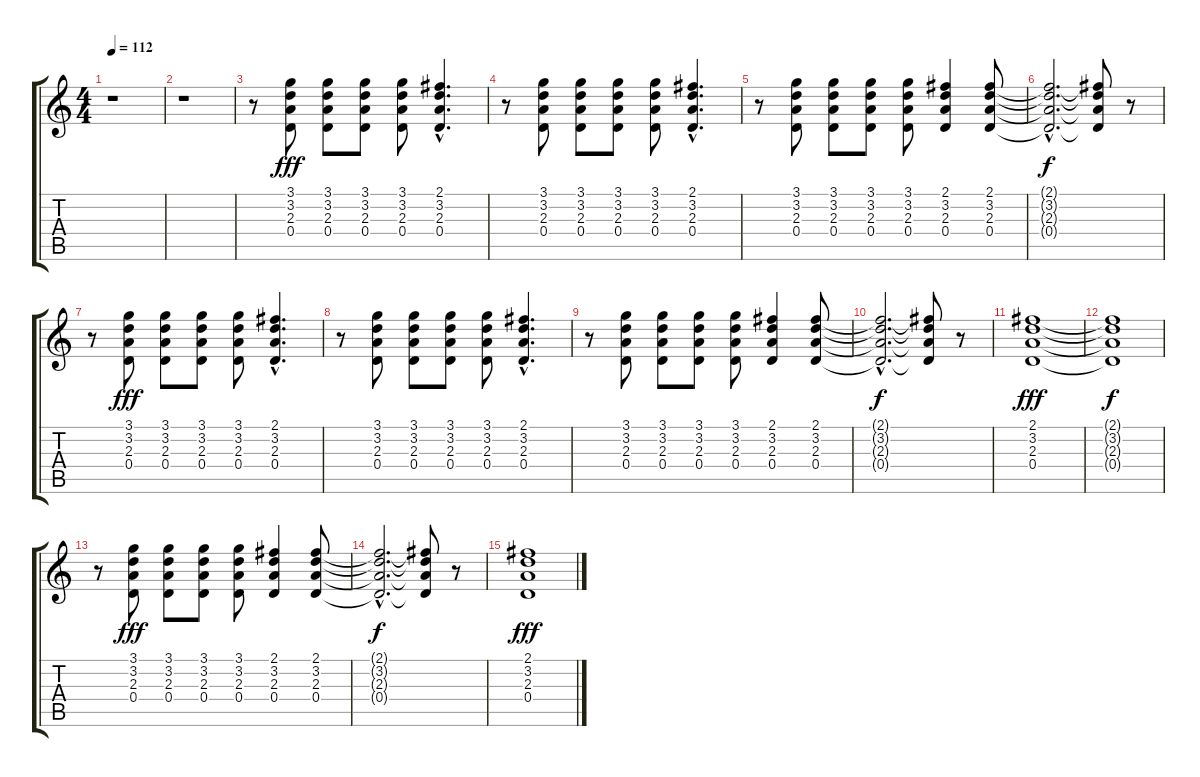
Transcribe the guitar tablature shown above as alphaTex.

\track "" {instrument electricguitarclean}
\staff {score tabs}
\tuning (E4 B3 G3 D3 A2 E2) {hide}
\ts (4 4)
\tempo 112
\clef g2
\ks c
r.1{dy f} |
r.1 |
r.8 (3.1 3.2 2.3 0.4).8{dy fff} (3.1 3.2 2.3 0.4).8 (3.1 3.2 2.3 0.4).8 (3.1 3.2 2.3 0.4).8 (2.1{hac} 3.2{hac} 2.3{hac} 0.4{hac}).4{d} |
r.8 (3.1 3.2 2.3 0.4).8 (3.1 3.2 2.3 0.4).8 (3.1 3.2 2.3 0.4).8 (3.1 3.2 2.3 0.4).8 (2.1{hac} 3.2{hac} 2.3{hac} 0.4{hac}).4{d} |
r.8 (3.1 3.2 2.3 0.4).8 (3.1 3.2 2.3 0.4).8 (3.1 3.2 2.3 0.4).8 (3.1 3.2 2.3 0.4).8 (2.1 3.2 2.3 0.4).4 (2.1 3.2 2.3 0.4).8 |
(2.1{hac t} 3.2{hac t} 2.3{hac t} 0.4{hac t}).2{d dy f} (2.1{t} 3.2{t} 2.3{t} 0.4{t}).8 r.8 |
r.8 (3.1 3.2 2.3 0.4).8{dy fff} (3.1 3.2 2.3 0.4).8 (3.1 3.2 2.3 0.4).8 (3.1 3.2 2.3 0.4).8 (2.1{hac} 3.2{hac} 2.3{hac} 0.4{hac}).4{d} |
r.8 (3.1 3.2 2.3 0.4).8 (3.1 3.2 2.3 0.4).8 (3.1 3.2 2.3 0.4).8 (3.1 3.2 2.3 0.4).8 (2.1{hac} 3.2{hac} 2.3{hac} 0.4{hac}).4{d} |
r.8 (3.1 3.2 2.3 0.4).8 (3.1 3.2 2.3 0.4).8 (3.1 3.2 2.3 0.4).8 (3.1 3.2 2.3 0.4).8 (2.1 3.2 2.3 0.4).4 (2.1 3.2 2.3 0.4).8 |
(2.1{hac t} 3.2{hac t} 2.3{hac t} 0.4{hac t}).2{d dy f} (2.1{t} 3.2{t} 2.3{t} 0.4{t}).8 r.8 |
(2.1 3.2 2.3 0.4).1{dy fff} |
(2.1{t} 3.2{t} 2.3{t} 0.4{t}).1{dy f} |
r.8 (3.1 3.2 2.3 0.4).8{dy fff} (3.1 3.2 2.3 0.4).8 (3.1 3.2 2.3 0.4).8 (3.1 3.2 2.3 0.4).8 (2.1 3.2 2.3 0.4).4 (2.1 3.2 2.3 0.4).8 |
(2.1{hac t} 3.2{hac t} 2.3{hac t} 0.4{hac t}).2{d dy f} (2.1{t} 3.2{t} 2.3{t} 0.4{t}).8 r.8 |
(2.1 3.2 2.3 0.4).1{dy fff}
